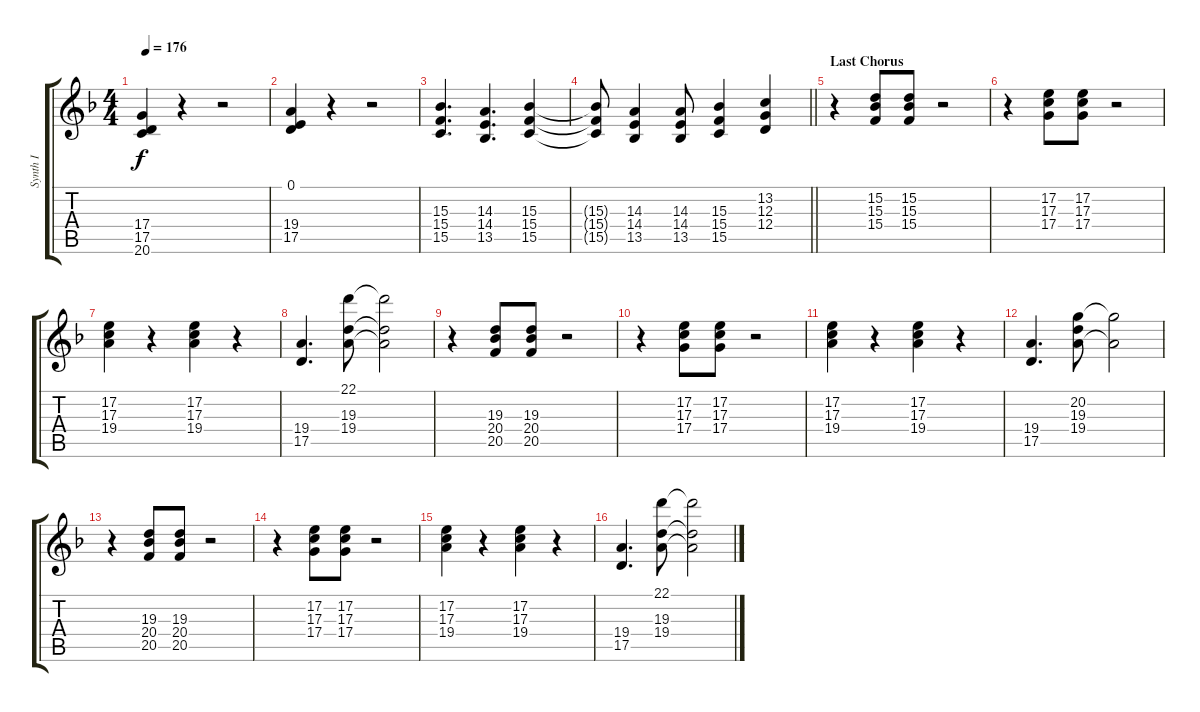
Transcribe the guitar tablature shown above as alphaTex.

\track ("Synth I" "Synth I") {instrument brasssection}
\staff {score tabs}
\tuning (E4 B3 G3 D3 A2 E2) {hide}
\ts (4 4)
\tempo 176
\clef g2
\ks f
(17.4 17.5 20.6).4{dy f} r.4 r.2 |
(0.1 19.4 17.5).4 r.4 r.2 |
(15.3 15.4 15.5).4{d} (14.3 14.4 13.5).4{d} (15.3 15.4 15.5).4 |
\barLineRight lightlight
(15.3{t} 15.4{t} 15.5{t}).8 (14.3 14.4 13.5).4 (14.3 14.4 13.5).8 (15.3 15.4 15.5).4 (13.2 12.3 12.4).4 |
\section ("" "Last Chorus")
r.4 (15.2 15.3 15.4).8 (15.2 15.3 15.4).8 r.2 |
r.4 (17.2 17.3 17.4).8 (17.2 17.3 17.4).8 r.2 |
(17.2 17.3 19.4).4 r.4 (17.2 17.3 19.4).4 r.4 |
(19.4 17.5).4{d} (22.1 19.3 19.4).8 (22.1{t} 19.3{t} 19.4{t}).2 |
r.4 (19.3 20.4 20.5).8 (19.3 20.4 20.5).8 r.2 |
r.4 (17.2 17.3 17.4).8 (17.2 17.3 17.4).8 r.2 |
(17.2 17.3 19.4).4 r.4 (17.2 17.3 19.4).4 r.4 |
(19.4 17.5).4{d} (20.2 19.3 19.4).8 (20.2{t} 19.4{t}).2 |
r.4 (19.3 20.4 20.5).8 (19.3 20.4 20.5).8 r.2 |
r.4 (17.2 17.3 17.4).8 (17.2 17.3 17.4).8 r.2 |
(17.2 17.3 19.4).4 r.4 (17.2 17.3 19.4).4 r.4 |
(19.4 17.5).4{d} (22.1 19.3 19.4).8 (22.1{t} 19.3{t} 19.4{t}).2
